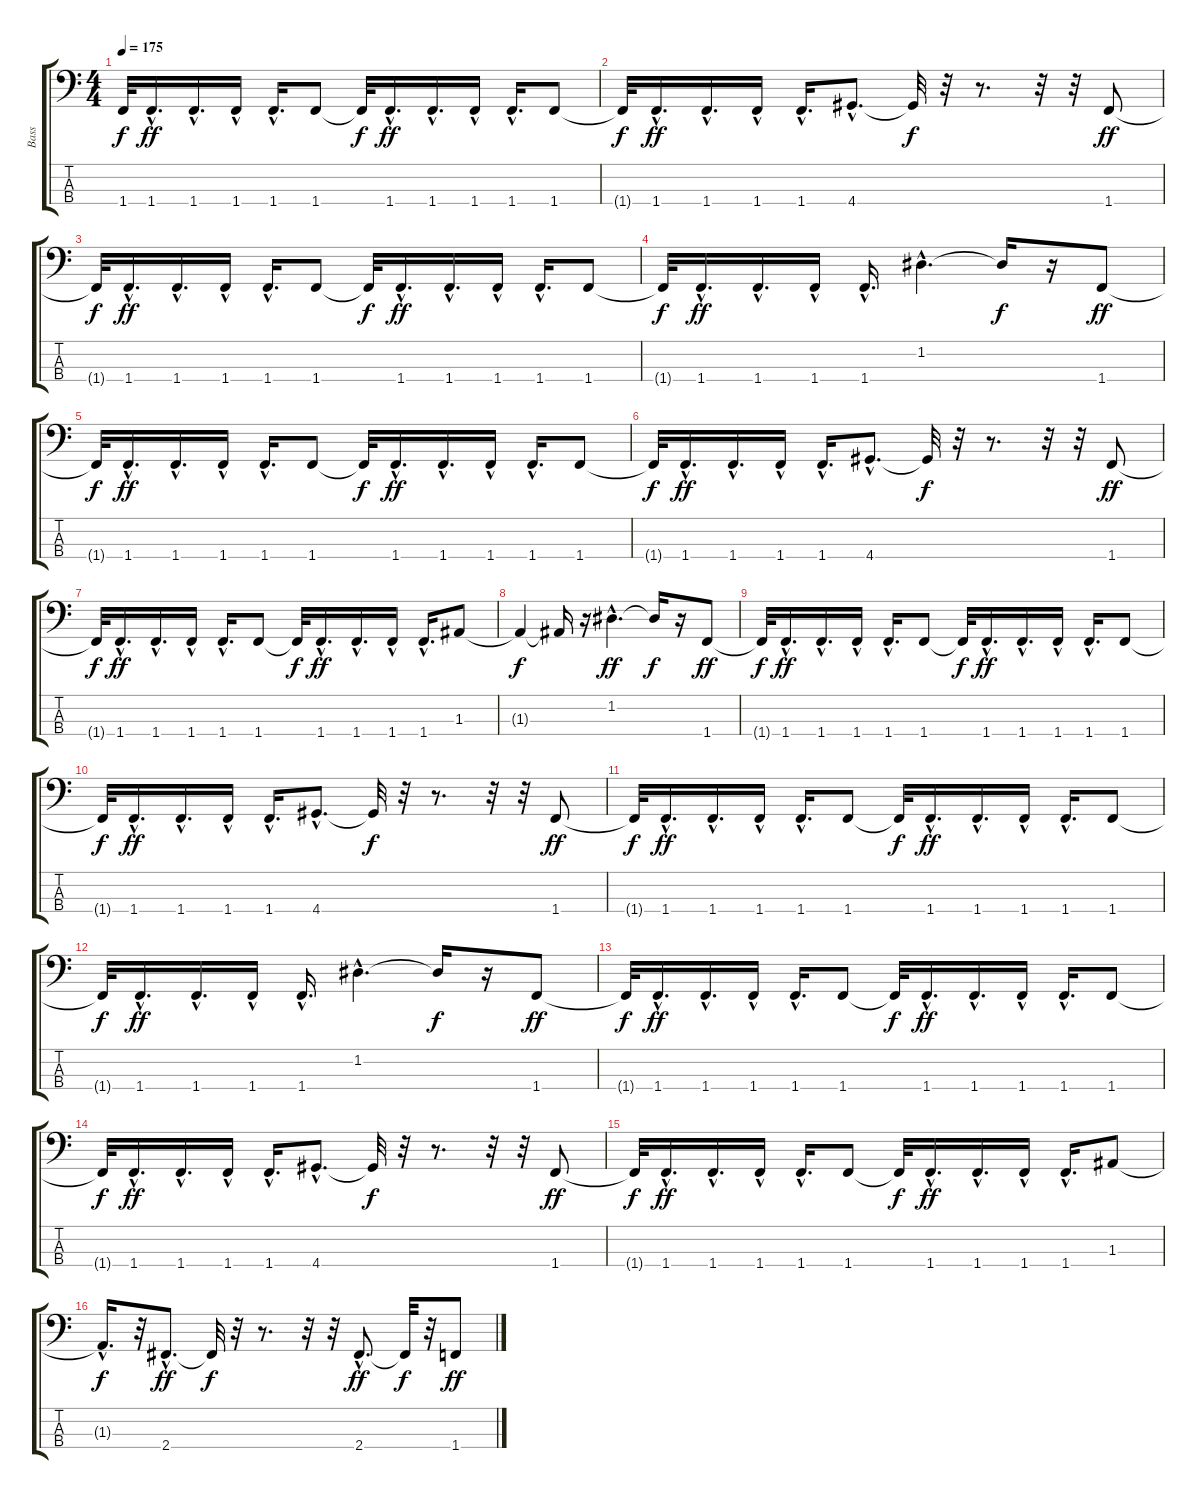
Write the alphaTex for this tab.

\track ("Bass" "Bass") {instrument electricbasspick}
\staff {score tabs}
\tuning (G2 D2 A1 E1) {hide}
\ts (4 4)
\tempo 175
\clef f4
\ks c
1.4{t}.32{dy f} 1.4{hac}.16{d dy ff} 1.4{hac}.16{d} 1.4{hac}.16 1.4{hac}.16{d} 1.4.8 1.4{t}.32{dy f} 1.4{hac}.16{d dy ff} 1.4{hac}.16{d} 1.4{hac}.16 1.4{hac}.16{d} 1.4.8 |
1.4{t}.32{dy f} 1.4{hac}.16{d dy ff} 1.4{hac}.16{d} 1.4{hac}.16 1.4{hac}.16{d} 4.4{hac}.8{d} 4.4{t}.32{dy f} r.32 r.8{d} r.32 r.32 1.4.8{dy ff} |
1.4{t}.32{dy f} 1.4{hac}.16{d dy ff} 1.4{hac}.16{d} 1.4{hac}.16 1.4{hac}.16{d} 1.4.8 1.4{t}.32{dy f} 1.4{hac}.16{d dy ff} 1.4{hac}.16{d} 1.4{hac}.16 1.4{hac}.16{d} 1.4.8 |
1.4{t}.32{dy f} 1.4{hac}.16{d dy ff} 1.4{hac}.16{d} 1.4{hac}.16 1.4{hac}.16{d} 1.2{hac}.4{d} 1.2{t}.16{dy f} r.16 1.4.8{dy ff} |
1.4{t}.32{dy f} 1.4{hac}.16{d dy ff} 1.4{hac}.16{d} 1.4{hac}.16 1.4{hac}.16{d} 1.4.8 1.4{t}.32{dy f} 1.4{hac}.16{d dy ff} 1.4{hac}.16{d} 1.4{hac}.16 1.4{hac}.16{d} 1.4.8 |
1.4{t}.32{dy f} 1.4{hac}.16{d dy ff} 1.4{hac}.16{d} 1.4{hac}.16 1.4{hac}.16{d} 4.4{hac}.8{d} 4.4{t}.32{dy f} r.32 r.8{d} r.32 r.32 1.4.8{dy ff} |
1.4{t}.32{dy f} 1.4{hac}.16{d dy ff} 1.4{hac}.16{d} 1.4{hac}.16 1.4{hac}.16{d} 1.4.8 1.4{t}.32{dy f} 1.4{hac}.16{d dy ff} 1.4{hac}.16{d} 1.4{hac}.16 1.4{hac}.16{d} 1.3.8 |
1.3{t}.4{dy f} 1.3{t}.16 r.16 1.2{hac}.4{d dy ff} 1.2{t}.16{dy f} r.16 1.4.8{dy ff} |
1.4{t}.32{dy f} 1.4{hac}.16{d dy ff} 1.4{hac}.16{d} 1.4{hac}.16 1.4{hac}.16{d} 1.4.8 1.4{t}.32{dy f} 1.4{hac}.16{d dy ff} 1.4{hac}.16{d} 1.4{hac}.16 1.4{hac}.16{d} 1.4.8 |
1.4{t}.32{dy f} 1.4{hac}.16{d dy ff} 1.4{hac}.16{d} 1.4{hac}.16 1.4{hac}.16{d} 4.4{hac}.8{d} 4.4{t}.32{dy f} r.32 r.8{d} r.32 r.32 1.4.8{dy ff} |
1.4{t}.32{dy f} 1.4{hac}.16{d dy ff} 1.4{hac}.16{d} 1.4{hac}.16 1.4{hac}.16{d} 1.4.8 1.4{t}.32{dy f} 1.4{hac}.16{d dy ff} 1.4{hac}.16{d} 1.4{hac}.16 1.4{hac}.16{d} 1.4.8 |
1.4{t}.32{dy f} 1.4{hac}.16{d dy ff} 1.4{hac}.16{d} 1.4{hac}.16 1.4{hac}.16{d} 1.2{hac}.4{d} 1.2{t}.16{dy f} r.16 1.4.8{dy ff} |
1.4{t}.32{dy f} 1.4{hac}.16{d dy ff} 1.4{hac}.16{d} 1.4{hac}.16 1.4{hac}.16{d} 1.4.8 1.4{t}.32{dy f} 1.4{hac}.16{d dy ff} 1.4{hac}.16{d} 1.4{hac}.16 1.4{hac}.16{d} 1.4.8 |
1.4{t}.32{dy f} 1.4{hac}.16{d dy ff} 1.4{hac}.16{d} 1.4{hac}.16 1.4{hac}.16{d} 4.4{hac}.8{d} 4.4{t}.32{dy f} r.32 r.8{d} r.32 r.32 1.4.8{dy ff} |
1.4{t}.32{dy f} 1.4{hac}.16{d dy ff} 1.4{hac}.16{d} 1.4{hac}.16 1.4{hac}.16{d} 1.4.8 1.4{t}.32{dy f} 1.4{hac}.16{d dy ff} 1.4{hac}.16{d} 1.4{hac}.16 1.4{hac}.16{d} 1.3.8 |
1.3{hac t}.16{d dy f} r.32 2.4{hac}.8{d dy ff} 2.4{t}.32{dy f} r.32 r.8{d} r.32 r.32 2.4{hac}.8{d dy ff} 2.4{t}.32{dy f} r.32 1.4.8{dy ff}
